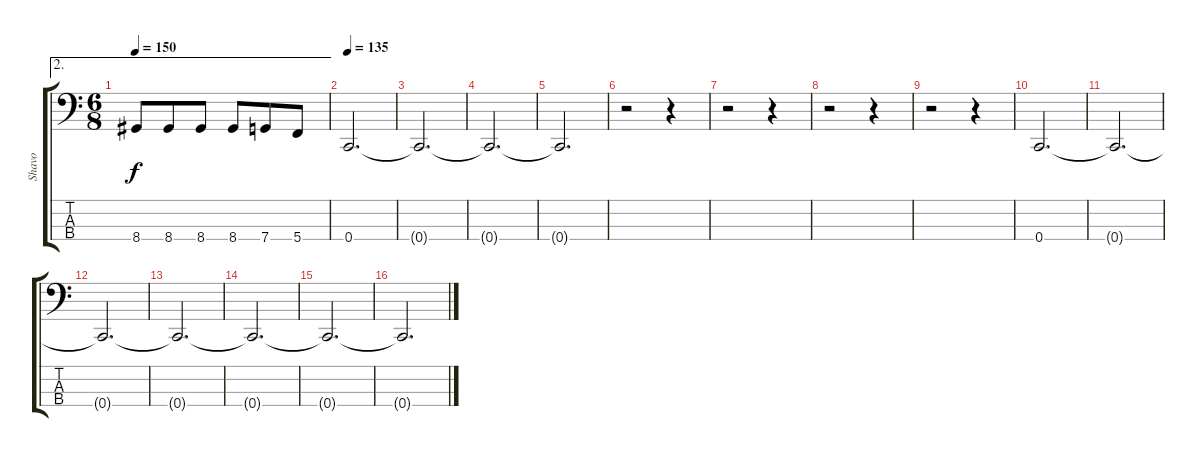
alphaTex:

\track ("Shavo" "Shavo") {instrument electricbasspick}
\staff {score tabs}
\tuning (F2 C2 G1 C1) {hide}
\ae 2
\ts (6 8)
\tempo 150
\clef f4
\ks c
8.4.8{dy f} 8.4.8 8.4.8 8.4.8 7.4.8 5.4.8 |
\tempo 135
0.4.2{d} |
0.4{t}.2{d} |
0.4{t}.2{d} |
0.4{t}.2{d} |
r.2 r.4 |
r.2 r.4 |
r.2 r.4 |
r.2 r.4 |
0.4.2{d} |
0.4{t}.2{d} |
0.4{t}.2{d} |
0.4{t}.2{d} |
0.4{t}.2{d} |
0.4{t}.2{d} |
0.4{t}.2{d}
